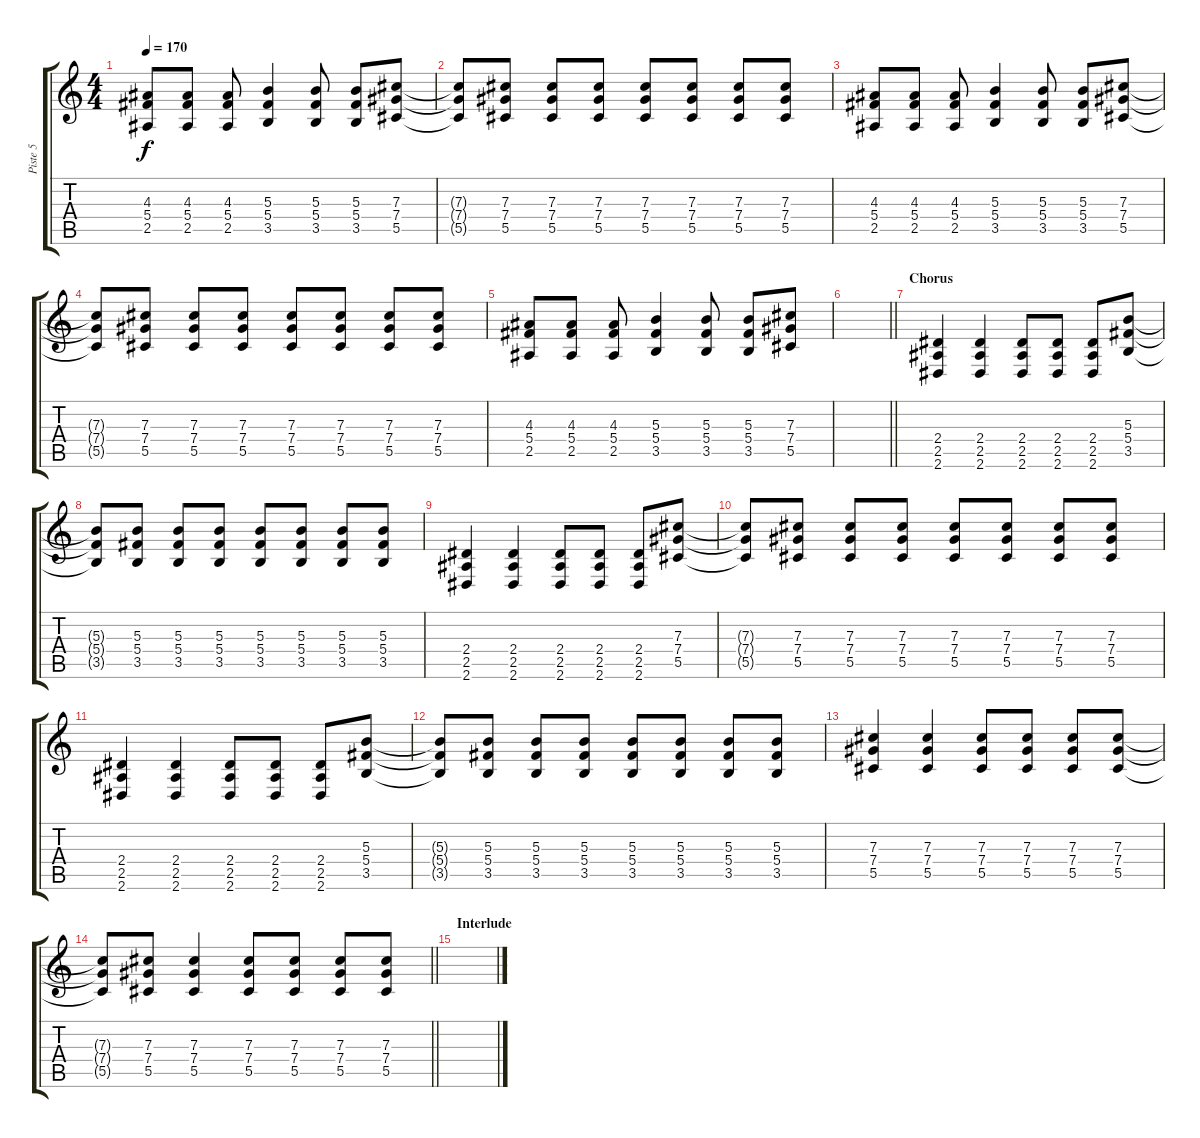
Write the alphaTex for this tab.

\track ("Piste 5" "Piste 5") {instrument distortionguitar}
\staff {score tabs}
\tuning (Eb4 Bb3 Gb3 Db3 Ab2 Db2) {hide}
\ts (4 4)
\tempo 170
\clef g2
\ks c
(4.3 5.4 2.5).8{dy f} (4.3 5.4 2.5).8 (4.3 5.4 2.5).8 (5.3 5.4 3.5).4 (5.3 5.4 3.5).8 (5.3 5.4 3.5).8 (7.3 7.4 5.5).8 |
(7.3{t} 7.4{t} 5.5{t}).8 (7.3 7.4 5.5).8 (7.3 7.4 5.5).8 (7.3 7.4 5.5).8 (7.3 7.4 5.5).8 (7.3 7.4 5.5).8 (7.3 7.4 5.5).8 (7.3 7.4 5.5).8 |
(4.3 5.4 2.5).8 (4.3 5.4 2.5).8 (4.3 5.4 2.5).8 (5.3 5.4 3.5).4 (5.3 5.4 3.5).8 (5.3 5.4 3.5).8 (7.3 7.4 5.5).8 |
(7.3{t} 7.4{t} 5.5{t}).8 (7.3 7.4 5.5).8 (7.3 7.4 5.5).8 (7.3 7.4 5.5).8 (7.3 7.4 5.5).8 (7.3 7.4 5.5).8 (7.3 7.4 5.5).8 (7.3 7.4 5.5).8 |
(4.3 5.4 2.5).8 (4.3 5.4 2.5).8 (4.3 5.4 2.5).8 (5.3 5.4 3.5).4 (5.3 5.4 3.5).8 (5.3 5.4 3.5).8 (7.3 7.4 5.5).8 |
\barLineRight lightlight
|
\section ("" "Chorus")
(2.4 2.5 2.6).4 (2.4 2.5 2.6).4 (2.4 2.5 2.6).8 (2.4 2.5 2.6).8 (2.4 2.5 2.6).8 (5.3 5.4 3.5).8 |
(5.3{t} 5.4{t} 3.5{t}).8 (5.3 5.4 3.5).8 (5.3 5.4 3.5).8 (5.3 5.4 3.5).8 (5.3 5.4 3.5).8 (5.3 5.4 3.5).8 (5.3 5.4 3.5).8 (5.3 5.4 3.5).8 |
(2.4 2.5 2.6).4 (2.4 2.5 2.6).4 (2.4 2.5 2.6).8 (2.4 2.5 2.6).8 (2.4 2.5 2.6).8 (7.3 7.4 5.5).8 |
(7.3{t} 7.4{t} 5.5{t}).8 (7.3 7.4 5.5).8 (7.3 7.4 5.5).8 (7.3 7.4 5.5).8 (7.3 7.4 5.5).8 (7.3 7.4 5.5).8 (7.3 7.4 5.5).8 (7.3 7.4 5.5).8 |
(2.4 2.5 2.6).4 (2.4 2.5 2.6).4 (2.4 2.5 2.6).8 (2.4 2.5 2.6).8 (2.4 2.5 2.6).8 (5.3 5.4 3.5).8 |
(5.3{t} 5.4{t} 3.5{t}).8 (5.3 5.4 3.5).8 (5.3 5.4 3.5).8 (5.3 5.4 3.5).8 (5.3 5.4 3.5).8 (5.3 5.4 3.5).8 (5.3 5.4 3.5).8 (5.3 5.4 3.5).8 |
(7.3 7.4 5.5).4 (7.3 7.4 5.5).4 (7.3 7.4 5.5).8 (7.3 7.4 5.5).8 (7.3 7.4 5.5).8 (7.3 7.4 5.5).8 |
\barLineRight lightlight
(7.3{t} 7.4{t} 5.5{t}).8 (7.3 7.4 5.5).8 (7.3 7.4 5.5).4 (7.3 7.4 5.5).8 (7.3 7.4 5.5).8 (7.3 7.4 5.5).8 (7.3 7.4 5.5).8 |
\section ("" "Interlude")
